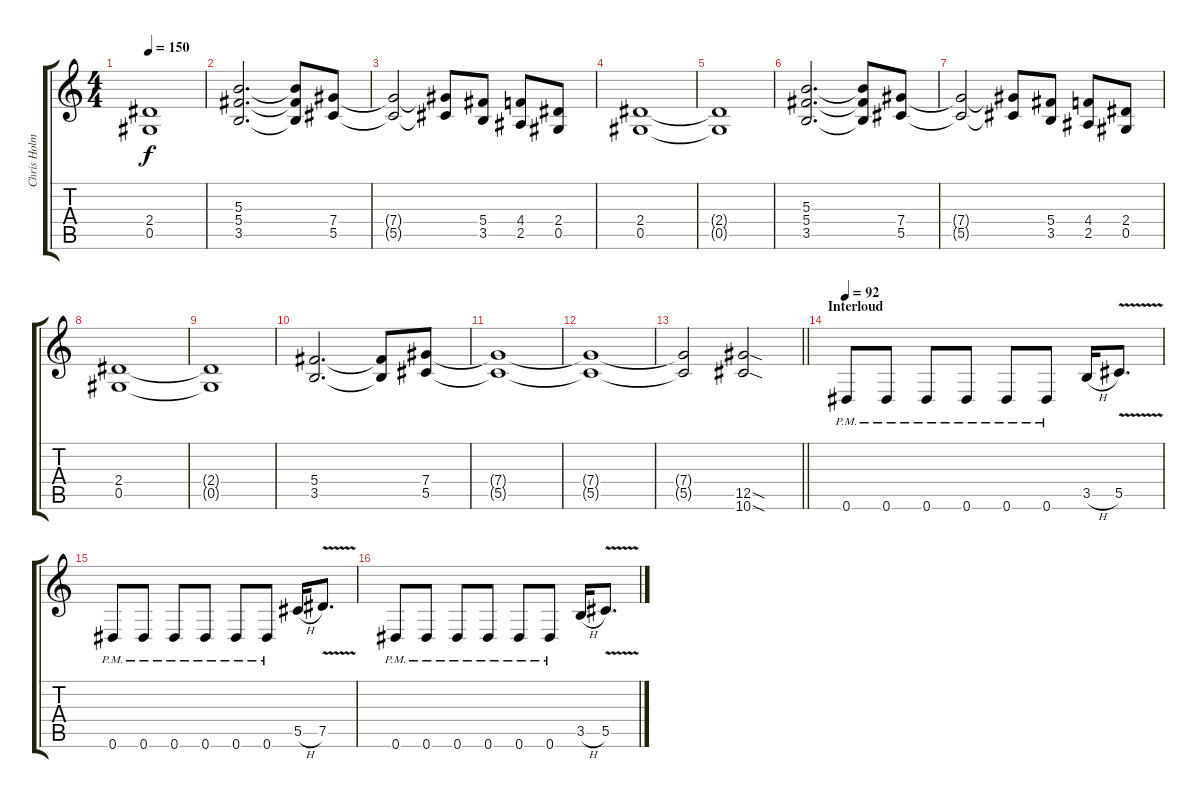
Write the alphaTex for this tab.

\track ("Chris Holmes" "Chris Holm") {instrument distortionguitar}
\staff {score tabs}
\tuning (Eb4 Bb3 Gb3 Db3 Ab2 Eb2) {hide}
\ts (4 4)
\tempo 150
\clef g2
\ks c
(2.4{t} 0.5{t}).1{dy f} |
(5.3 5.4 3.5).2{d} (5.3{t} 5.4{t} 3.5{t}).8 (7.4 5.5).8 |
(7.4{t} 5.5{t}).2 (7.4{t} 5.5{t}).8 (5.4 3.5).8 (4.4 2.5).8 (2.4 0.5).8 |
(2.4 0.5).1 |
(2.4{t} 0.5{t}).1 |
(5.3 5.4 3.5).2{d} (5.3{t} 5.4{t} 3.5{t}).8 (7.4 5.5).8 |
(7.4{t} 5.5{t}).2 (7.4{t} 5.5{t}).8 (5.4 3.5).8 (4.4 2.5).8 (2.4 0.5).8 |
(2.4 0.5).1 |
(2.4{t} 0.5{t}).1 |
(5.4 3.5).2{d} (5.4{t} 3.5{t}).8 (7.4 5.5).8 |
(7.4{t} 5.5{t}).1 |
(7.4{t} 5.5{t}).1 |
\barLineRight lightlight
(7.4{t} 5.5{t}).2 (12.5{sod} 10.6{sod}).2 |
\section ("" "Interloud")
\tempo 92
0.6{pm}.8 0.6{pm}.8 0.6{pm}.8 0.6{pm}.8 0.6{pm}.8 0.6{pm}.8 3.5{h}.16 5.5{v}.8{d} |
0.6{pm}.8 0.6{pm}.8 0.6{pm}.8 0.6{pm}.8 0.6{pm}.8 0.6{pm}.8 5.5{h}.16 7.5{v}.8{d} |
0.6{pm}.8 0.6{pm}.8 0.6{pm}.8 0.6{pm}.8 0.6{pm}.8 0.6{pm}.8 3.5{h}.16 5.5{v}.8{d}
